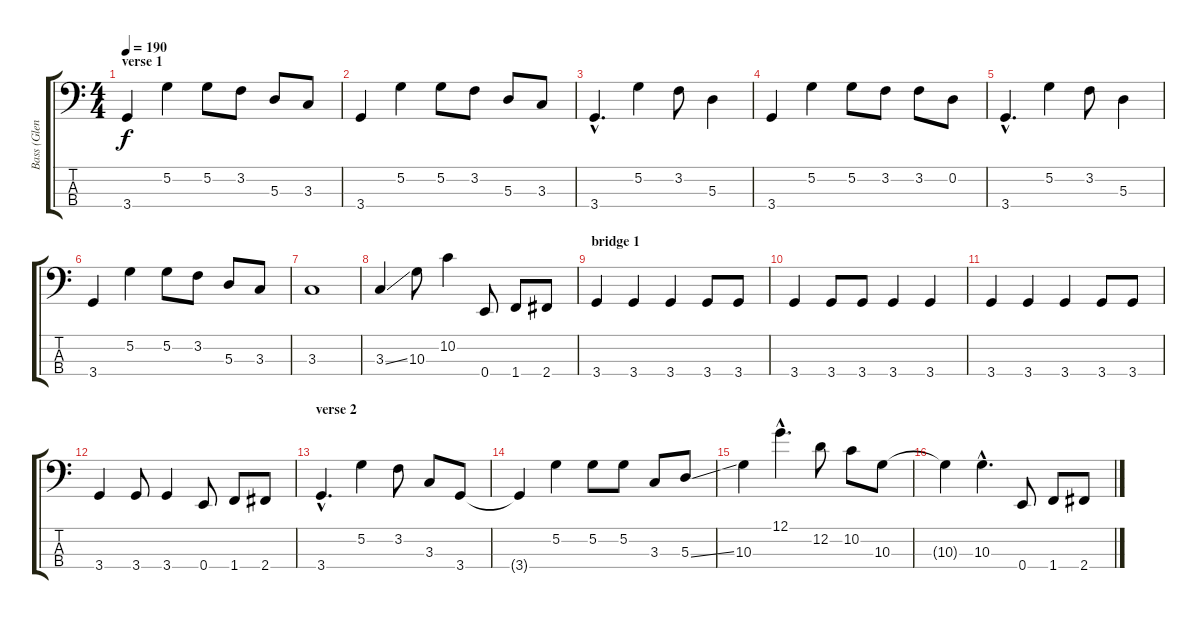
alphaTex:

\track ("Bass (Glenn)" "Bass (Glen") {instrument electricbasspick}
\staff {score tabs}
\tuning (G2 D2 A1 E1) {hide}
\ts (4 4)
\section ("" "verse 1")
\tempo 190
\clef f4
\ks c
3.4.4{dy f} 5.2.4 5.2.8 3.2.8 5.3.8 3.3.8 |
3.4.4 5.2.4 5.2.8 3.2.8 5.3.8 3.3.8 |
3.4{hac}.4{d} 5.2.4 3.2.8 5.3.4 |
3.4.4 5.2.4 5.2.8 3.2.8 3.2.8 0.2.8 |
3.4{hac}.4{d} 5.2.4 3.2.8 5.3.4 |
3.4.4 5.2.4 5.2.8 3.2.8 5.3.8 3.3.8 |
3.3.1 |
3.3{ss}.4 10.3.8 10.2.4 0.4.8 1.4.8 2.4.8 |
\section ("" "bridge 1")
3.4.4 3.4.4 3.4.4 3.4.8 3.4.8 |
3.4.4 3.4.8 3.4.8 3.4.4 3.4.4 |
3.4.4 3.4.4 3.4.4 3.4.8 3.4.8 |
3.4.4 3.4.8 3.4.4 0.4.8 1.4.8 2.4.8 |
\section ("" "verse 2")
3.4{hac}.4{d} 5.2.4 3.2.8 3.3.8 3.4.8 |
3.4{t}.4 5.2.4 5.2.8 5.2.8 3.3.8 5.3{ss}.8 |
10.3.4 12.1{hac}.4{d} 12.2.8 10.2.8 10.3.8 |
10.3{t}.4 10.3{hac}.4{d} 0.4.8 1.4.8 2.4.8
